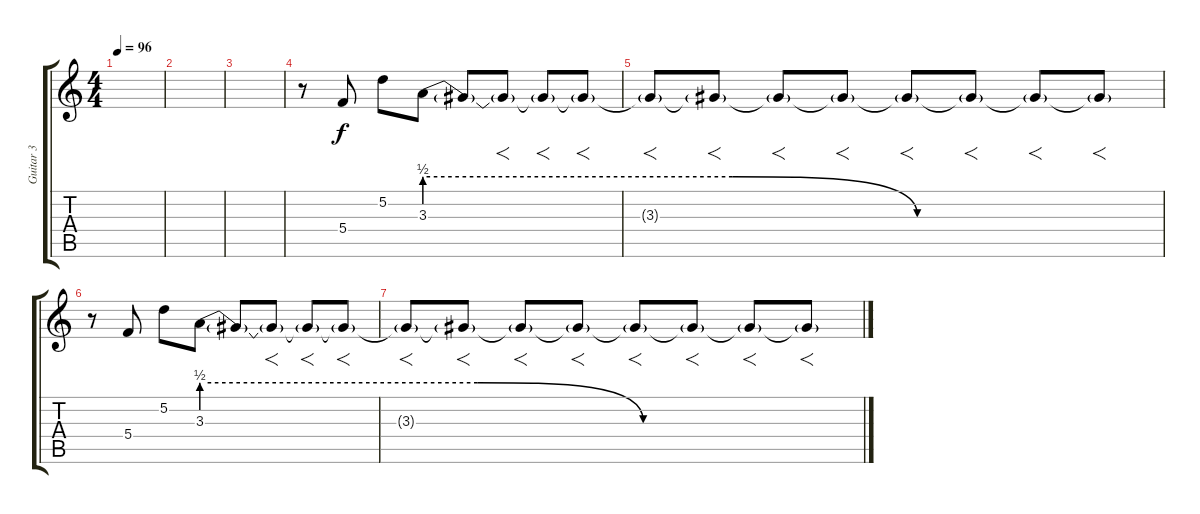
\track ("Guitar 3" "Guitar 3") {instrument distortionguitar}
\staff {score tabs}
\tuning (D4 A3 F3 C3 G2 D2) {hide}
\ts (4 4)
\tempo 96
\clef g2
\ks c
|
|
|
r.8 5.4.8 5.2.8 3.3{be (custom 0 2 25 2 40 0 60 0)}.8 3.3{t}.8 3.3{t}.8{f} 3.3{t}.8{f} 3.3{t}.8{f} |
3.3{t}.8{f} 3.3{t}.8{f} 3.3{t}.8{f} 3.3{t}.8{f} 3.3{t}.8{f} 3.3{t}.8{f} 3.3{t}.8{f} 3.3{t}.8{f} |
r.8 5.4.8 5.2.8 3.3{be (custom 0 2 25 2 40 0 60 0)}.8 3.3{t}.8 3.3{t}.8{f} 3.3{t}.8{f} 3.3{t}.8{f} |
3.3{t}.8{f} 3.3{t}.8{f} 3.3{t}.8{f} 3.3{t}.8{f} 3.3{t}.8{f} 3.3{t}.8{f} 3.3{t}.8{f} 3.3{t}.8{f}
